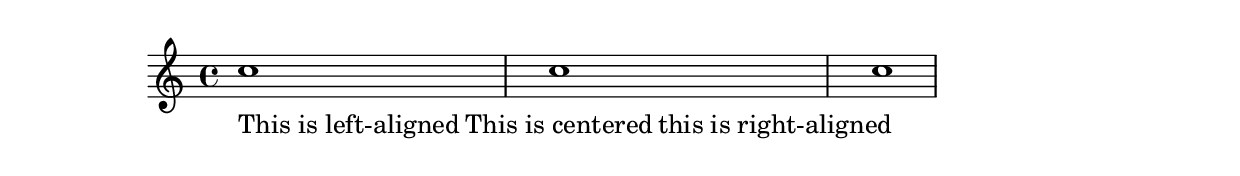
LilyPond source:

%% Do not edit this file; it is auto-generated from LSR http://lsr.dsi.unimi.it
%% This file is in the public domain.
%% Tags: text, vocal-music
\version "2.11.35"

\header { texidoc = "
You can specify different horizontal alignment for your lyrics, by
overriding the #'self-alignment-X property of the LyricText object. #-1
is left, #0 is center and #1 is right; however, you can use #LEFT,
#CENTER and #RIGHT as well.
" }
% begin verbatim
\relative c'' {
  c1 c c
}
\addlyrics {
  \once \override LyricText #'self-alignment-X = #LEFT "This is left-aligned" 
  \once \override LyricText #'self-alignment-X = #CENTER "This is centered" 
  \once \override LyricText #'self-alignment-X = #1 "this is right-aligned"  
}
